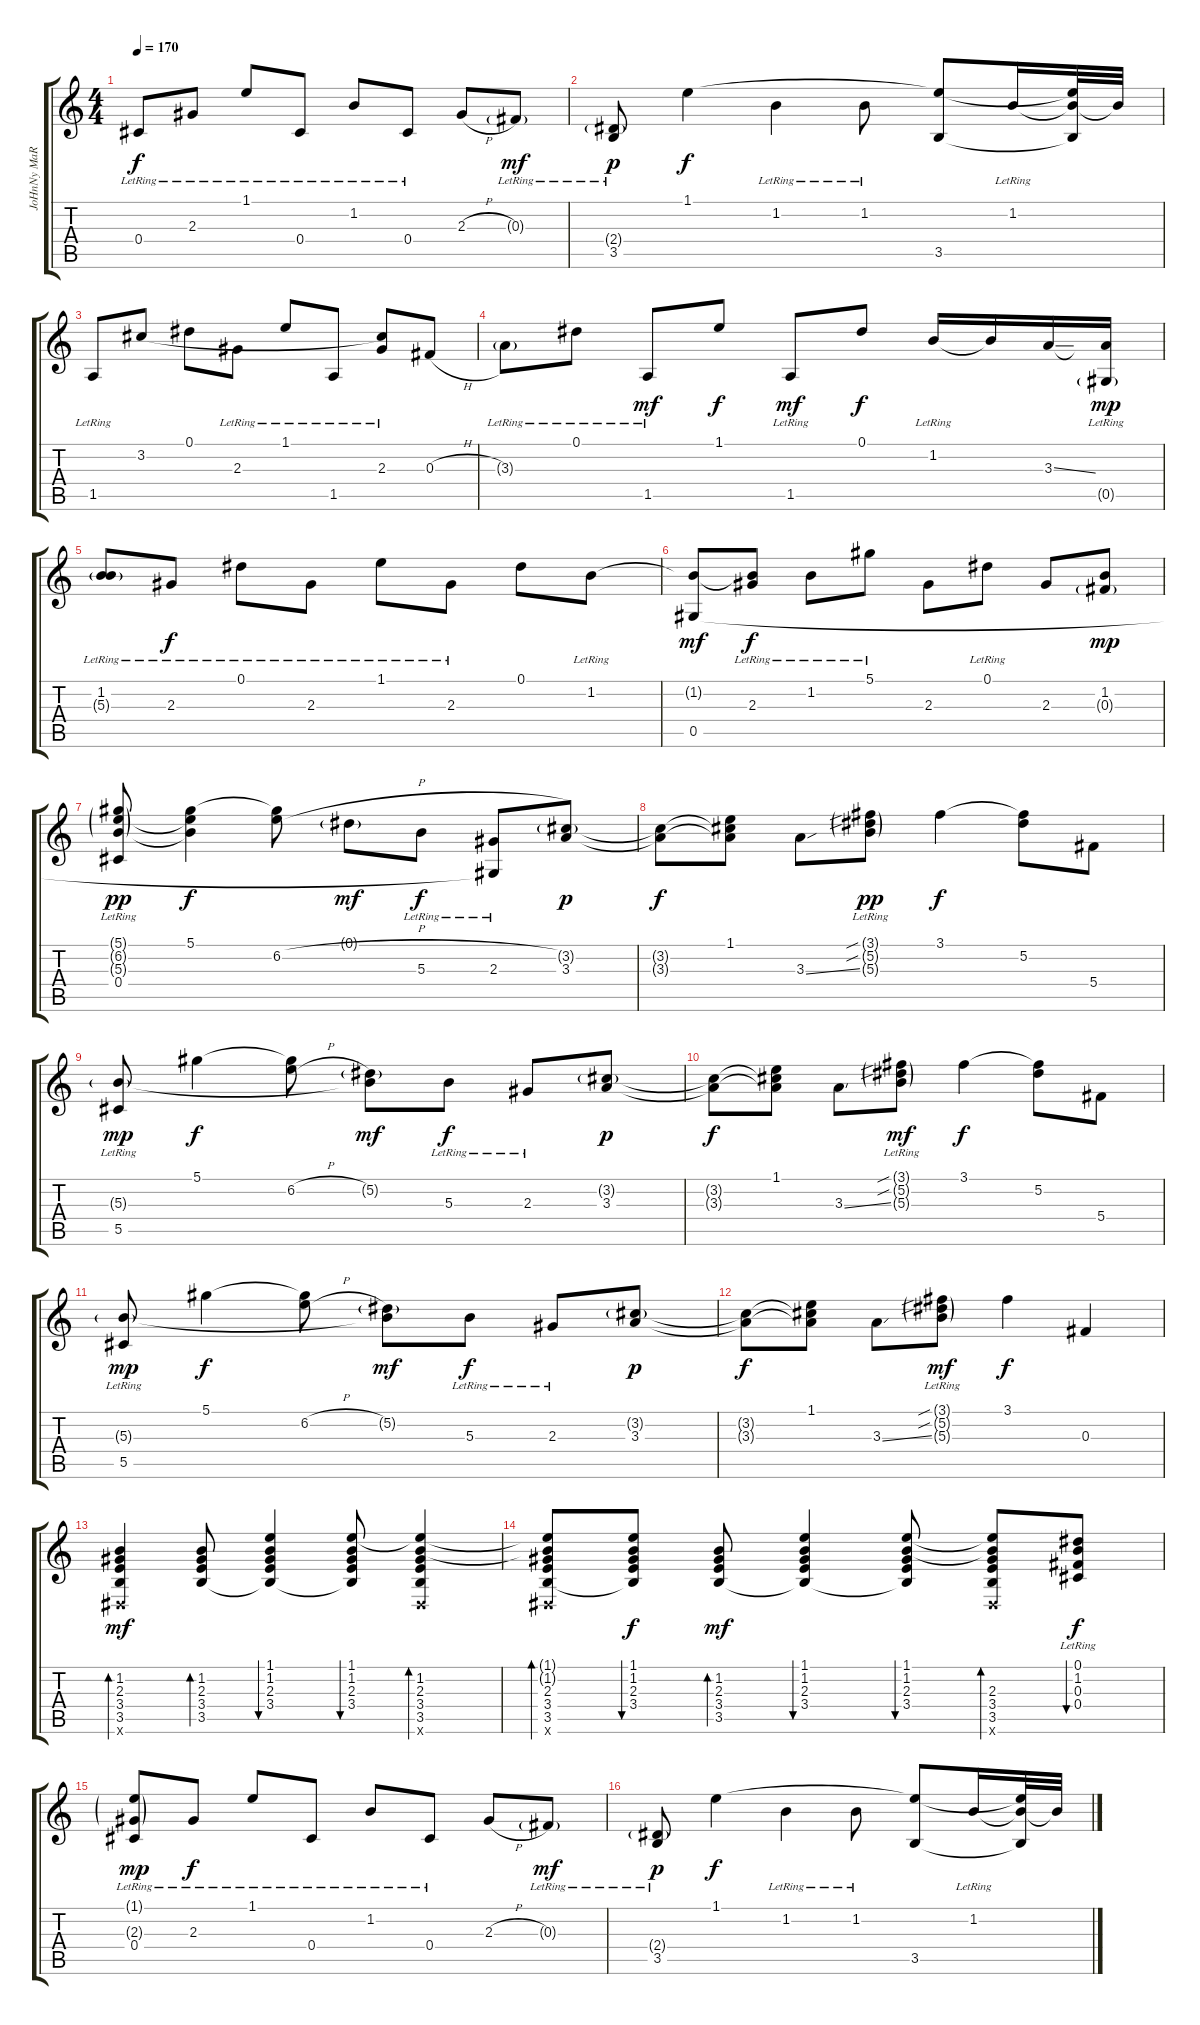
\track ("JoHnNy MaRR" "JoHnNy MaR") {instrument electricguitarclean}
\staff {score tabs}
\tuning (Eb4 Bb3 Gb3 Db3 Ab2 Eb2) {hide}
\ts (4 4)
\tempo 170
\clef g2
\ks c
0.4{lr}.8{dy f volume 4 instrument electricguitarclean} 2.3{lr}.8 1.1{lr}.8 0.4{lr}.8 1.2{lr}.8{volume 5} 0.4{lr}.8 2.3{h}.8 0.3{g lr}.8{dy mf} |
(2.4{g} 3.5{lr}).8{dy p volume 6} 1.1.4{dy f} 1.2{lr}.4 1.2{lr}.8{volume 7} (1.1{t} 3.5).8 1.2{lr}.16 (1.1{t} 1.2{t} 3.5{t}).32 1.2{t}.32 |
1.5{lr}.8 3.2.8{volume 8} 0.1.8 2.3{lr}.8 1.1{lr}.8 1.5{lr}.8{volume 9} (3.2{t} 2.3{lr}).8 0.3{h}.8 |
3.3{g lr}.8 0.1{lr}.8{volume 10} 1.5{lr}.8{dy mf} 1.1.8{dy f} 1.5{lr}.8{dy mf} 0.1.8{dy f volume 11} 1.2{lr}.16 1.2{t}.16 3.3{ss}.16 (3.3{t} 0.5{g lr}).16{dy mp} |
(1.2{lr} 5.3{g}).8 2.3{lr}.8{dy f volume 12} 0.1{lr}.8 2.3{lr}.8 1.1{lr}.8{volume 13} 2.3{lr}.8 0.1.8 1.2{lr}.8 |
(1.2{t} 0.5).8{dy mf} (1.2{t} 2.3{lr}).8{dy f} 1.2{lr}.8{volume 14} 5.1{lr}.8 2.3.8 0.1{lr}.8 2.3.8 (1.2 0.3{g}).8{dy mp volume 15} |
(5.1{g} 6.2{g} 5.3{g} 0.4{lr}).8{dy pp} (5.1 6.2{t} 5.3{t}).4{dy f} (5.1{t} 6.2{h}).8 0.1{g}.8{dy mf} 5.3{lr}.8{dy f} (2.3{lr} 0.5{t}).8 (3.2{g} 3.3).8{dy p} |
(3.2{t} 3.3{t}).8{dy f} (1.1 3.2{t} 3.3{t}).8 3.3{ss}.8 (3.1{sib g} 5.2{sib g lr} 5.3{g lr}).8{dy pp} 3.1.4{dy f} (3.1{t} 5.2).8 5.4.8 |
(5.3{g} 5.5{lr}).8{dy mp} 5.1.4{dy f} (5.1{t} 6.2{h}).8 (5.2{g} 5.3{t}).8{dy mf} 5.3{lr}.8{dy f} 2.3{lr}.8 (3.2{g} 3.3).8{dy p} |
(3.2{t} 3.3{t}).8{dy f} (1.1 3.2{t} 3.3{t}).8 3.3{ss}.8 (3.1{sib g} 5.2{sib g lr} 5.3{g lr}).8{dy mf} 3.1.4{dy f} (3.1{t} 5.2).8 5.4.8 |
(5.3{g} 5.5{lr}).8{dy mp} 5.1.4{dy f} (5.1{t} 6.2{h}).8 (5.2{g} 5.3{t}).8{dy mf} 5.3{lr}.8{dy f} 2.3{lr}.8 (3.2{g} 3.3).8{dy p} |
(3.2{t} 3.3{t}).8{dy f} (1.1 3.2{t} 3.3{t}).8 3.3{ss}.8 (3.1{sib g} 5.2{sib g lr} 5.3{g lr}).8{dy mf} 3.1.4{dy f} 0.3.4 |
(1.2 2.3 3.4 3.5 0.6{x}).4{bd 60 dy mf} (1.2 2.3 3.4 3.5).8{bd 60} (1.1 1.2 2.3 3.4 3.5{t}).4{bu 60} (1.1 1.2 2.3 3.4 3.5{t}).8{bu 60} (1.1{t} 1.2 2.3 3.4 3.5 0.6{x}).4{bd 60} |
(1.1{t} 1.2{t} 2.3 3.4 3.5 0.6{x}).8{bd 120} (1.1 1.2 2.3 3.4 3.5{t}).8{bu 60 dy f} (1.2 2.3 3.4 3.5).8{bd 60 dy mf} (1.1 1.2 2.3 3.4 3.5{t}).4{bu 60} (1.1 1.2 2.3 3.4 3.5{t}).8{bu 60} (1.1{t} 1.2{t} 2.3 3.4 3.5 0.6{x}).8{bd 60} (0.1 1.2{lr} 0.3 0.4).8{bu 60 dy f} |
(1.1{g lr} 2.3{g} 0.4{lr}).8{dy mp} 2.3{lr}.8{dy f} 1.1{lr}.8 0.4{lr}.8 1.2{lr}.8 0.4{lr}.8 2.3{h}.8 0.3{g lr}.8{dy mf} |
(2.4{g} 3.5{lr}).8{dy p} 1.1.4{dy f} 1.2{lr}.4 1.2{lr}.8 (1.1{t} 3.5).8 1.2{lr}.16 (1.1{t} 1.2{t} 3.5{t}).32 1.2{t}.32
